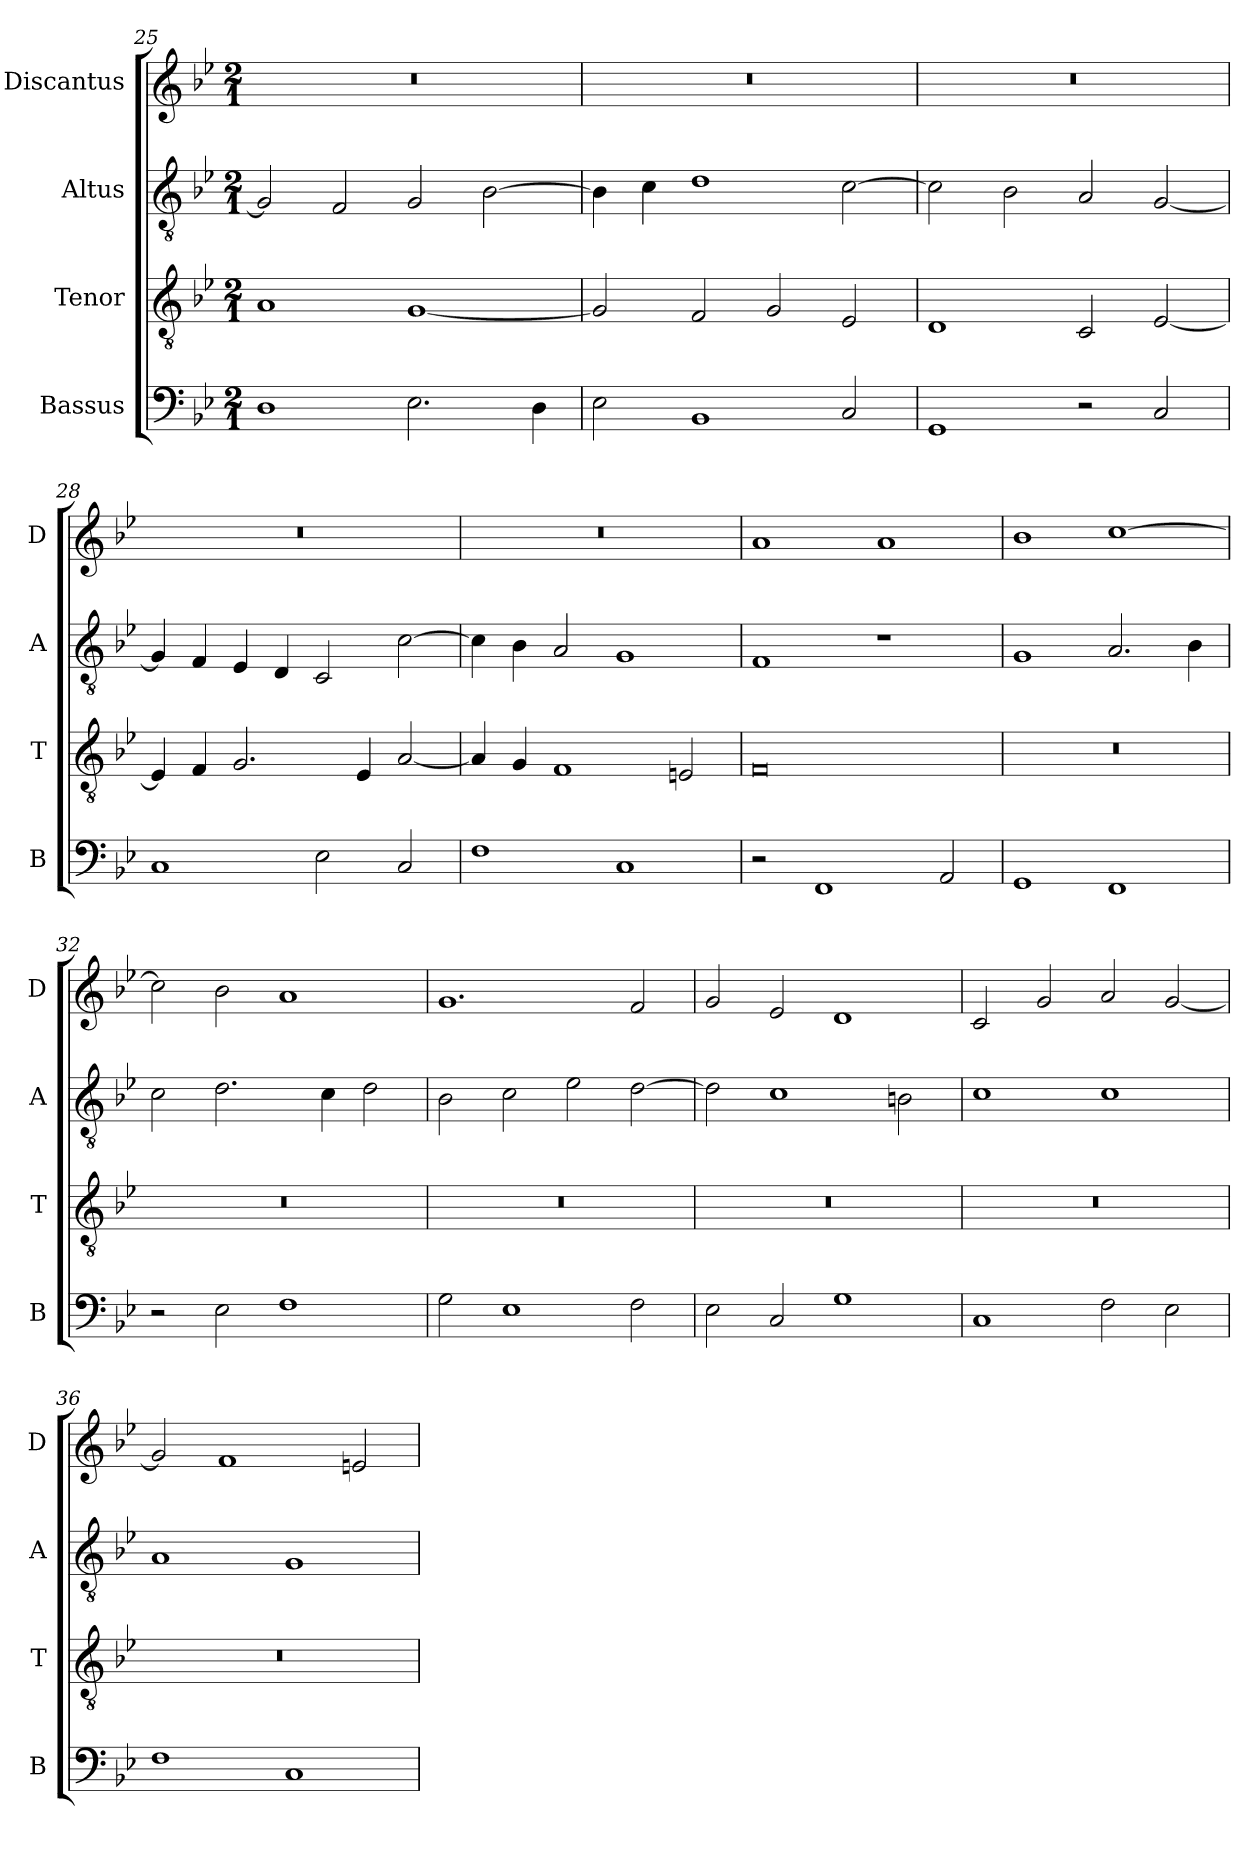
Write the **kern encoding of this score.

**kern	**kern	**kern	**kern
*part4	*part3	*part2	*part1
*staff4	*staff3	*staff2	*staff1
*I"Bassus	*I"Tenor	*I"Altus	*I"Discantus
*I'B	*I'T	*I'A	*I'D
*clefF4	*clefGv2	*clefGv2	*clefG2
*k[b-e-]	*k[b-e-]	*k[b-e-]	*k[b-e-]
*M2/1	*M2/1	*M2/1	*M2/1
=25	=25	=25	=25
1D	1A	2G/]	0r
.	.	2F/	.
2.E-\	[1G	2G/	.
.	.	[2B-\	.
4D\	.	.	.
=26	=26	=26	=26
2E-\	2G/]	4B-\]	0r
.	.	4c\	.
1BB-	2F/	1d	.
.	2G/	.	.
2C/	2E-/	[2c\	.
=27	=27	=27	=27
1GG	1D	2c\]	0r
.	.	2B-\	.
2r	2C/	2A/	.
2C/	[2E-/	[2G/	.
=28	=28	=28	=28
1C	4E-/]	4G/]	0r
.	4F/	4F/	.
.	2.G/	4E-/	.
.	.	4D/	.
2E-\	.	2C/	.
.	4E-/	.	.
2C/	[2A/	[2c\	.
=29	=29	=29	=29
1F	4A/]	4c\]	0r
.	4G/	4B-\	.
.	1F	2A/	.
1C	.	1G	.
.	2En/	.	.
=30	=30	=30	=30
2r	0F	1F	1a
1FF	.	.	.
.	.	1r	1a
2AA/	.	.	.
=31	=31	=31	=31
1GG	0r	1G	1b-
1FF	.	2.A/	[1cc
.	.	4B-\	.
=32	=32	=32	=32
2r	0r	2c\	2cc\]
2E-\	.	2.d\	2b-\
1F	.	.	1a
.	.	4c\	.
.	.	2d\	.
=33	=33	=33	=33
2G\	0r	2B-\	1.g
1E-	.	2c\	.
.	.	2e-\	.
2F\	.	[2d\	2f/
=34	=34	=34	=34
2E-\	0r	2d\]	2g/
2C/	.	1c	2e-/
1G	.	.	1d
.	.	2Bn\	.
=35	=35	=35	=35
1C	0r	1c	2c/
.	.	.	2g/
2F\	.	1c	2a/
2E-\	.	.	[2g/
=36	=36	=36	=36
1F	0r	1A	2g/]
.	.	.	1f
1C	.	1G	.
.	.	.	2en/
=	=	=	=
*-	*-	*-	*-
